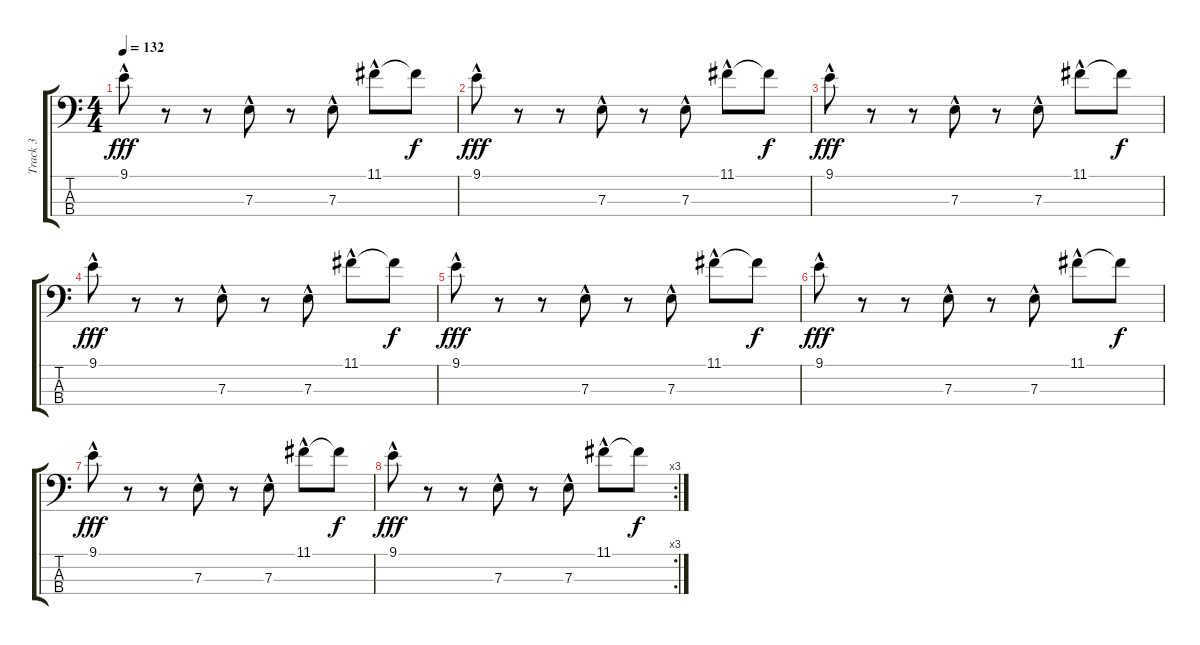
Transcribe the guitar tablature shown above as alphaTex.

\track ("Track 3" "Track 3") {instrument electricbasspick}
\staff {score tabs}
\tuning (G2 D2 A1 E1) {hide}
\ts (4 4)
\tempo 132
\clef f4
\ks c
9.1{hac}.8{dy fff} r.8 r.8 7.3{hac}.8 r.8 7.3{hac}.8 11.1{hac}.8 11.1{t}.8{dy f} |
9.1{hac}.8{dy fff} r.8 r.8 7.3{hac}.8 r.8 7.3{hac}.8 11.1{hac}.8 11.1{t}.8{dy f} |
9.1{hac}.8{dy fff} r.8 r.8 7.3{hac}.8 r.8 7.3{hac}.8 11.1{hac}.8 11.1{t}.8{dy f} |
9.1{hac}.8{dy fff} r.8 r.8 7.3{hac}.8 r.8 7.3{hac}.8 11.1{hac}.8 11.1{t}.8{dy f} |
9.1{hac}.8{dy fff} r.8 r.8 7.3{hac}.8 r.8 7.3{hac}.8 11.1{hac}.8 11.1{t}.8{dy f} |
9.1{hac}.8{dy fff} r.8 r.8 7.3{hac}.8 r.8 7.3{hac}.8 11.1{hac}.8 11.1{t}.8{dy f} |
9.1{hac}.8{dy fff} r.8 r.8 7.3{hac}.8 r.8 7.3{hac}.8 11.1{hac}.8 11.1{t}.8{dy f} |
\rc 3
9.1{hac}.8{dy fff} r.8 r.8 7.3{hac}.8 r.8 7.3{hac}.8 11.1{hac}.8 11.1{t}.8{dy f}
